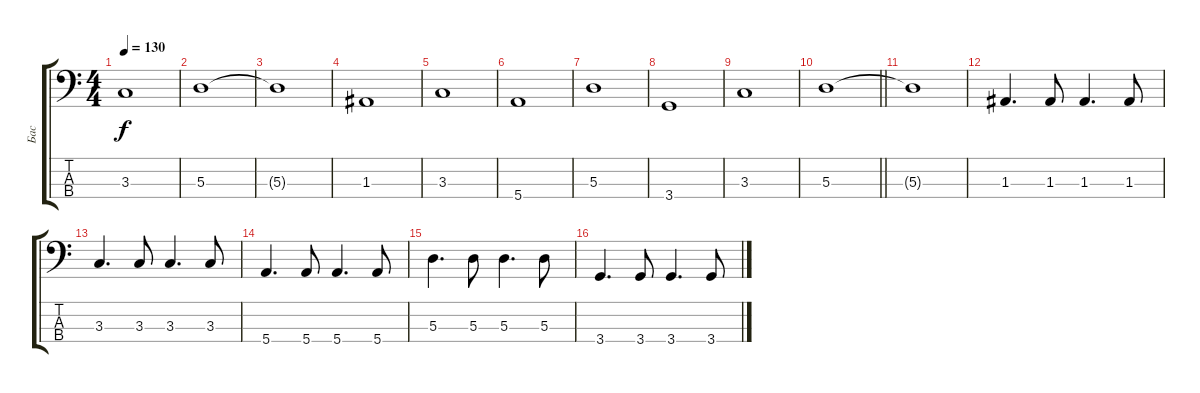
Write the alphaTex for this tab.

\track ("Бас" "Бас") {instrument electricbassfinger}
\staff {score tabs}
\tuning (G2 D2 A1 E1) {hide}
\ts (4 4)
\tempo 130
\clef f4
\ks c
3.3.1{dy f} |
5.3.1 |
5.3{t}.1 |
1.3.1 |
3.3.1 |
5.4.1 |
5.3.1 |
3.4.1 |
3.3.1 |
\barLineRight lightlight
5.3.1 |
5.3{t}.1 |
1.3.4{d} 1.3.8 1.3.4{d} 1.3.8 |
3.3.4{d} 3.3.8 3.3.4{d} 3.3.8 |
5.4.4{d} 5.4.8 5.4.4{d} 5.4.8 |
5.3.4{d} 5.3.8 5.3.4{d} 5.3.8 |
3.4.4{d} 3.4.8 3.4.4{d} 3.4.8
